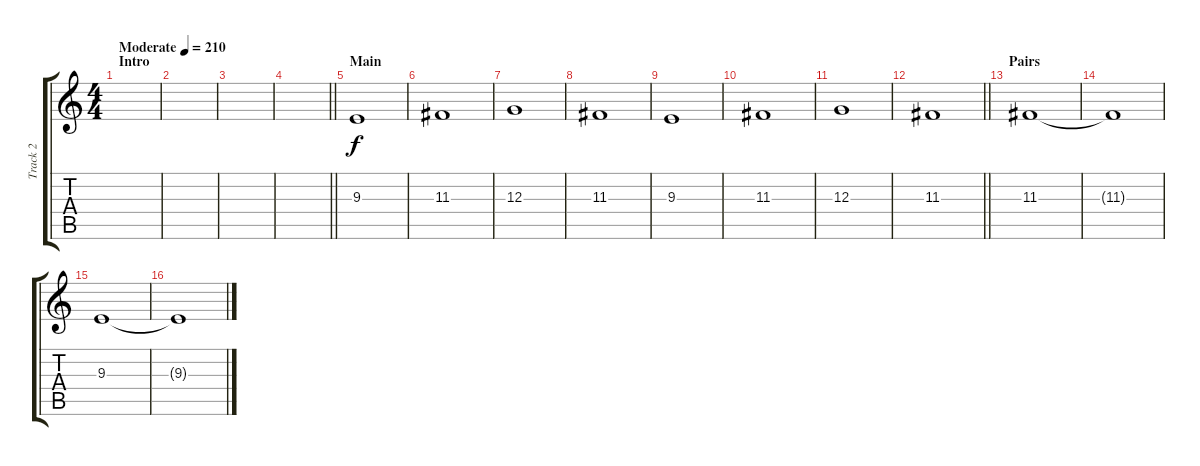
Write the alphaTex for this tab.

\track ("Track 2" "Track 2") {instrument stringensemble1}
\staff {score tabs}
\tuning (E4 B3 G3 D3 A2 E2) {hide}
\ts (4 4)
\section ("" "Intro")
\tempo (210 "Moderate")
\clef g2
\ks c
|
|
|
\barLineRight lightlight
|
\section ("" "Main")
9.3.1 |
11.3.1 |
12.3.1 |
11.3.1 |
9.3.1 |
11.3.1 |
12.3.1 |
\barLineRight lightlight
11.3.1 |
\section ("" "Pairs")
11.3.1 |
11.3{t}.1 |
9.3.1 |
9.3{t}.1
